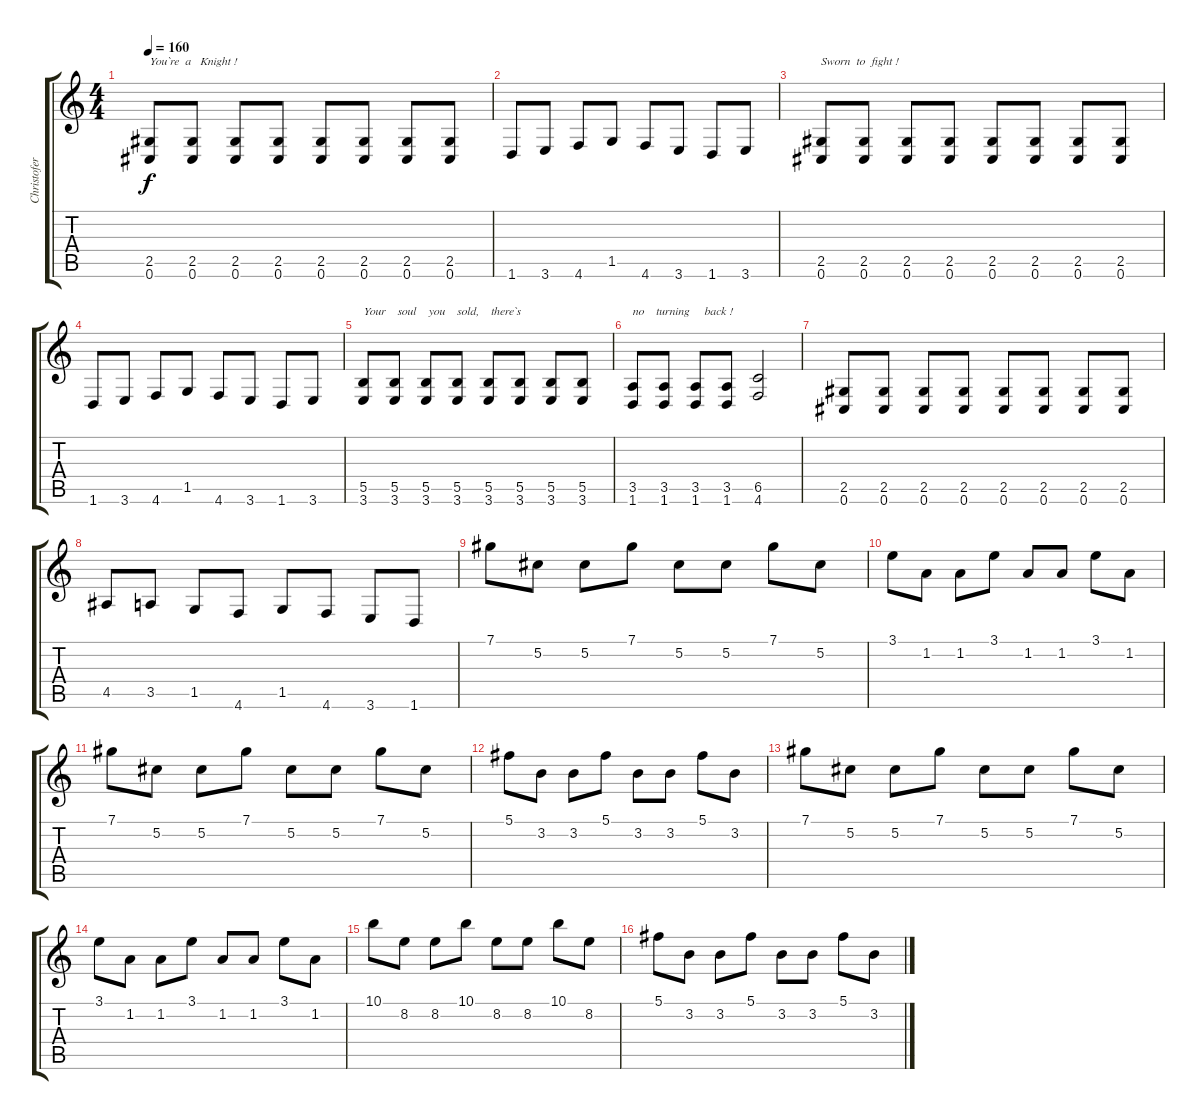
\track ("Christofer Johnsson" "Christofer") {instrument distortionguitar}
\staff {score tabs}
\tuning (Db4 Ab3 E3 B2 Gb2 Db2) {hide}
\ts (4 4)
\tempo 160
\clef g2
\ks c
(2.5 0.6).8{txt "You`re  a   Knight !" dy f} (2.5 0.6).8 (2.5 0.6).8 (2.5 0.6).8 (2.5 0.6).8 (2.5 0.6).8 (2.5 0.6).8 (2.5 0.6).8 |
1.6.8 3.6.8 4.6.8 1.5.8 4.6.8 3.6.8 1.6.8 3.6.8 |
(2.5 0.6).8{txt "Sworn  to  fight !"} (2.5 0.6).8 (2.5 0.6).8 (2.5 0.6).8 (2.5 0.6).8 (2.5 0.6).8 (2.5 0.6).8 (2.5 0.6).8 |
1.6.8 3.6.8 4.6.8 1.5.8 4.6.8 3.6.8 1.6.8 3.6.8 |
(5.5 3.6).8{txt "Your    soul    you    sold,    there`s "} (5.5 3.6).8 (5.5 3.6).8 (5.5 3.6).8 (5.5 3.6).8 (5.5 3.6).8 (5.5 3.6).8 (5.5 3.6).8 |
(3.5 1.6).8{txt "no    turning     back !"} (3.5 1.6).8 (3.5 1.6).8 (3.5 1.6).8 (6.5 4.6).2 |
(2.5 0.6).8 (2.5 0.6).8 (2.5 0.6).8 (2.5 0.6).8 (2.5 0.6).8 (2.5 0.6).8 (2.5 0.6).8 (2.5 0.6).8 |
4.5.8 3.5.8 1.5.8 4.6.8 1.5.8 4.6.8 3.6.8 1.6.8 |
7.1.8 5.2.8 5.2.8 7.1.8 5.2.8 5.2.8 7.1.8 5.2.8 |
3.1.8 1.2.8 1.2.8 3.1.8 1.2.8 1.2.8 3.1.8 1.2.8 |
7.1.8 5.2.8 5.2.8 7.1.8 5.2.8 5.2.8 7.1.8 5.2.8 |
5.1.8 3.2.8 3.2.8 5.1.8 3.2.8 3.2.8 5.1.8 3.2.8 |
7.1.8 5.2.8 5.2.8 7.1.8 5.2.8 5.2.8 7.1.8 5.2.8 |
3.1.8 1.2.8 1.2.8 3.1.8 1.2.8 1.2.8 3.1.8 1.2.8 |
10.1.8 8.2.8 8.2.8 10.1.8 8.2.8 8.2.8 10.1.8 8.2.8 |
5.1.8 3.2.8 3.2.8 5.1.8 3.2.8 3.2.8 5.1.8 3.2.8
